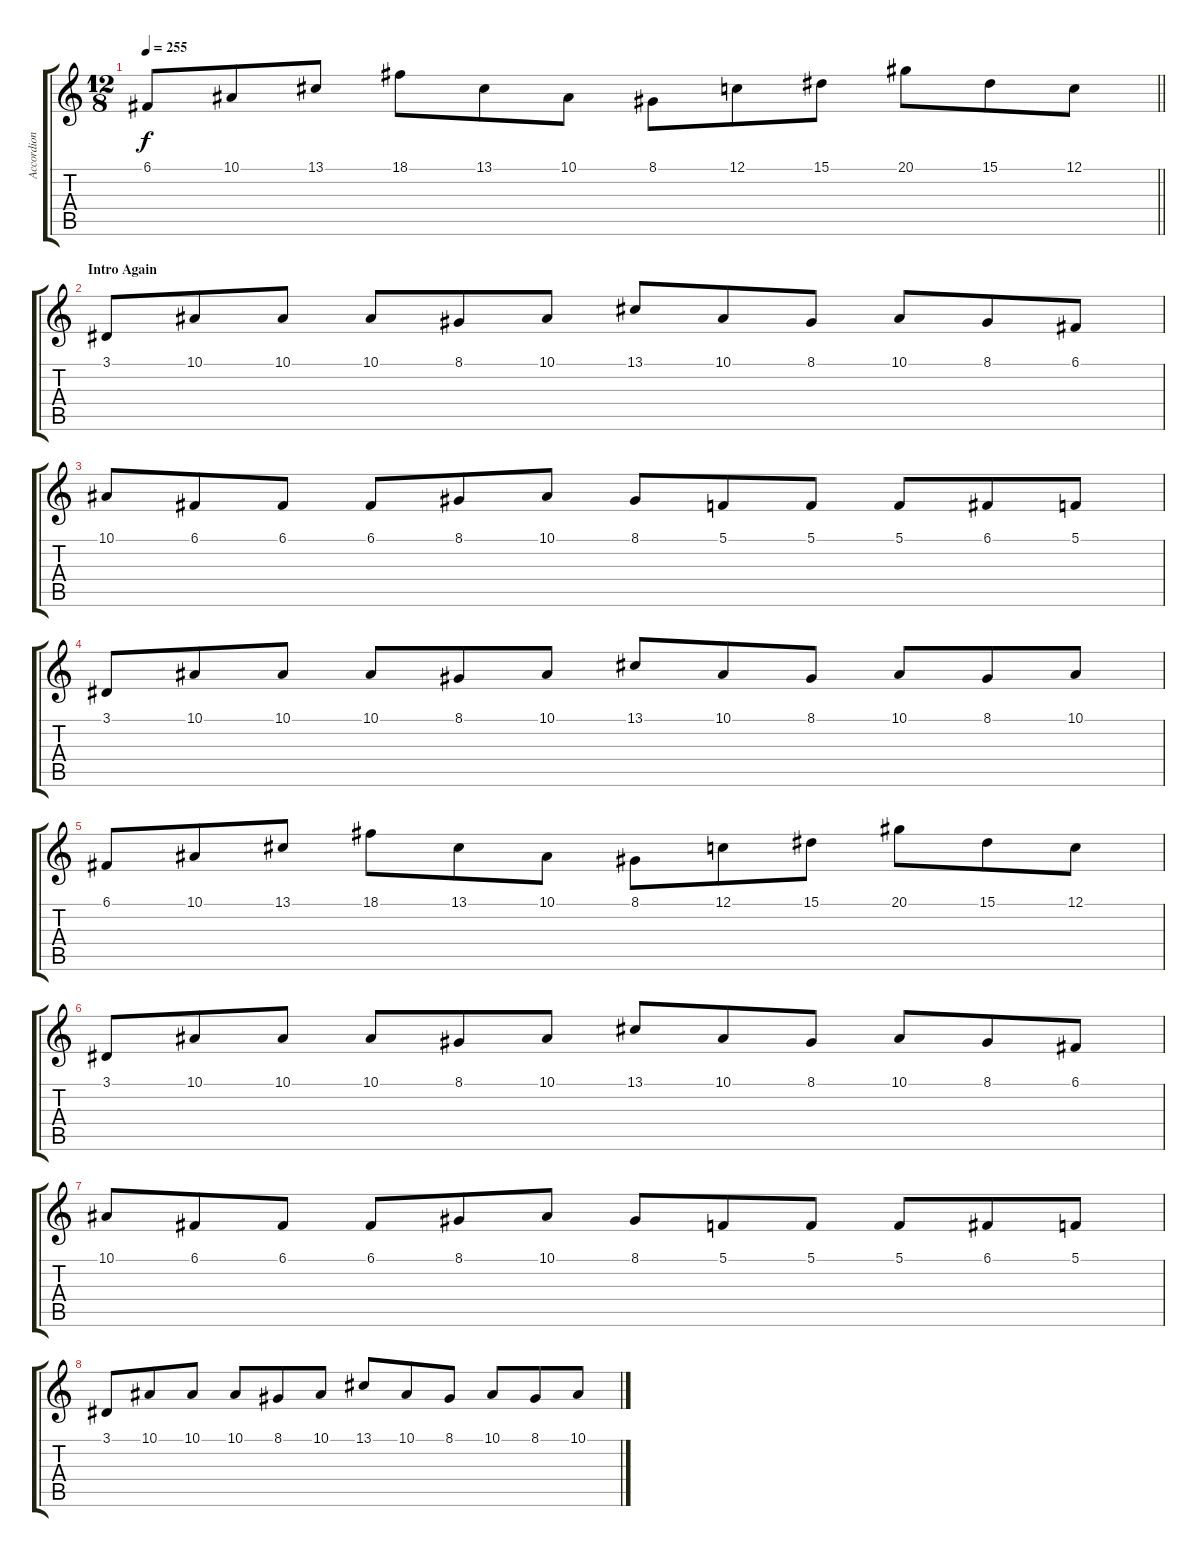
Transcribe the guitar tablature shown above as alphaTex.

\track ("Accordion" "Accordion") {instrument accordion}
\staff {score tabs}
\tuning (C4 G3 Eb3 Bb2 F2 C2) {hide}
\ts (12 8)
\tempo 255
\clef g2
\barLineRight lightlight
\ks c
6.1.8{dy f} 10.1.8 13.1.8 18.1.8 13.1.8 10.1.8 8.1.8 12.1.8 15.1.8 20.1.8 15.1.8 12.1.8 |
\section ("" "Intro Again")
3.1.8 10.1.8 10.1.8 10.1.8 8.1.8 10.1.8 13.1.8 10.1.8 8.1.8 10.1.8 8.1.8 6.1.8 |
10.1.8 6.1.8 6.1.8 6.1.8 8.1.8 10.1.8 8.1.8 5.1.8 5.1.8 5.1.8 6.1.8 5.1.8 |
3.1.8 10.1.8 10.1.8 10.1.8 8.1.8 10.1.8 13.1.8 10.1.8 8.1.8 10.1.8 8.1.8 10.1.8 |
6.1.8 10.1.8 13.1.8 18.1.8 13.1.8 10.1.8 8.1.8 12.1.8 15.1.8 20.1.8 15.1.8 12.1.8 |
3.1.8 10.1.8 10.1.8 10.1.8 8.1.8 10.1.8 13.1.8 10.1.8 8.1.8 10.1.8 8.1.8 6.1.8 |
10.1.8 6.1.8 6.1.8 6.1.8 8.1.8 10.1.8 8.1.8 5.1.8 5.1.8 5.1.8 6.1.8 5.1.8 |
3.1.8 10.1.8 10.1.8 10.1.8 8.1.8 10.1.8 13.1.8 10.1.8 8.1.8 10.1.8 8.1.8 10.1.8
